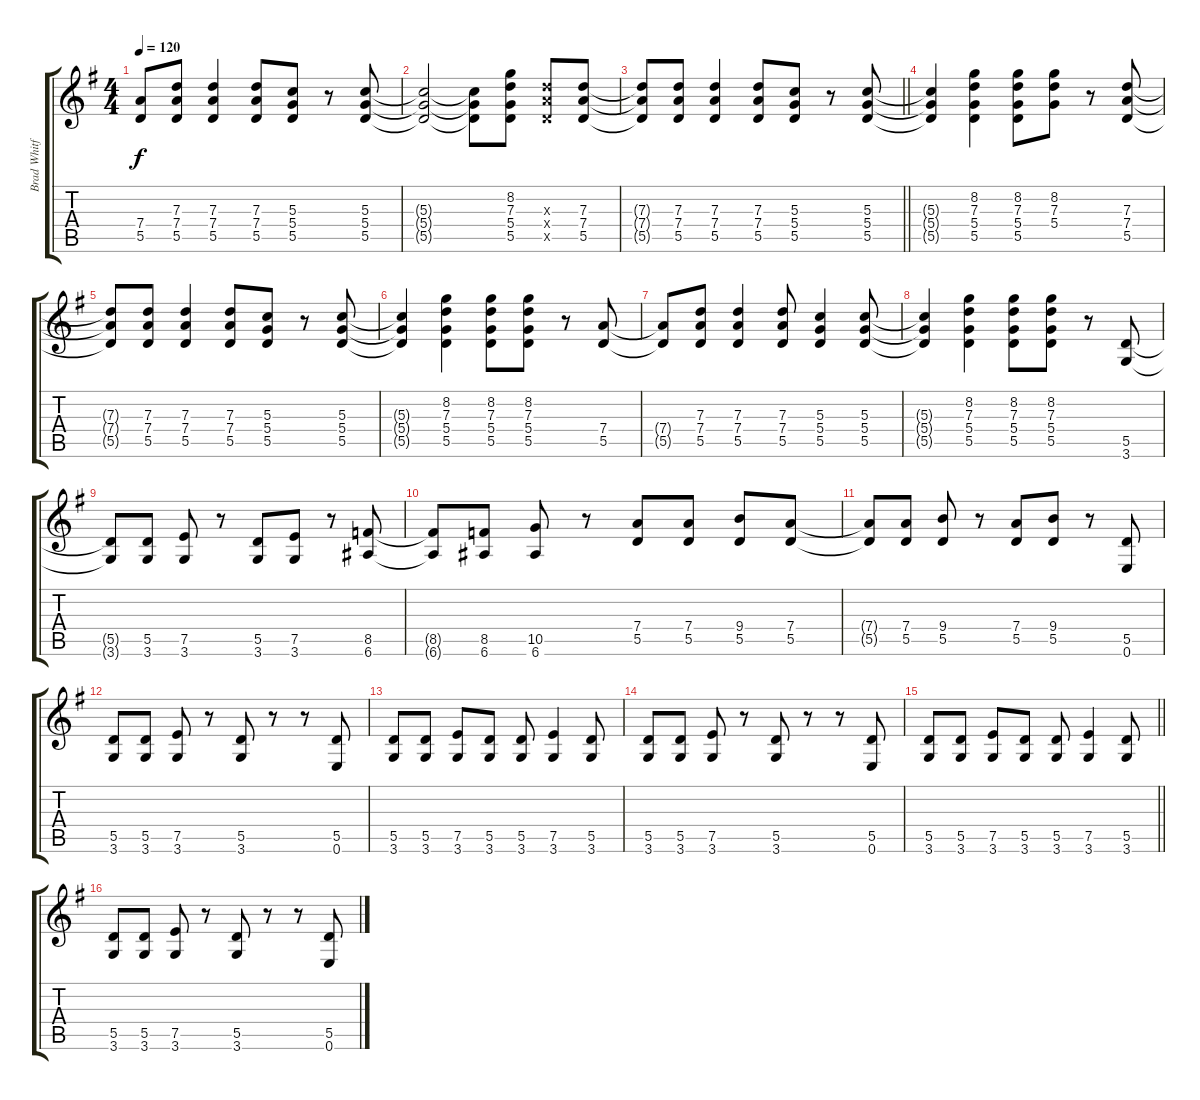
\track ("Brad Whitford" "Brad Whitf") {instrument distortionguitar}
\staff {score tabs}
\tuning (E4 B3 G3 D3 A2 E2) {hide}
\ts (4 4)
\tempo 120
\clef g2
\ks g
(7.4{t} 5.5{t}).8{dy f} (7.3 7.4 5.5).8 (7.3 7.4 5.5).4 (7.3 7.4 5.5).8 (5.3 5.4 5.5).8 r.8 (5.3 5.4 5.5).8 |
(5.3{t} 5.4{t} 5.5{t}).2 (5.3{t} 5.4{t} 5.5{t}).8 (8.2 7.3 5.4 5.5).8 (7.3{x} 7.4{x} 5.5{x}).8 (7.3 7.4 5.5).8 |
\barLineRight lightlight
(7.3{t} 7.4{t} 5.5{t}).8 (7.3 7.4 5.5).8 (7.3 7.4 5.5).4 (7.3 7.4 5.5).8 (5.3 5.4 5.5).8 r.8 (5.3 5.4 5.5).8 |
(5.3{t} 5.4{t} 5.5{t}).4 (8.2 7.3 5.4 5.5).4 (8.2 7.3 5.4 5.5).8 (8.2 7.3 5.4).8 r.8 (7.3 7.4 5.5).8 |
(7.3{t} 7.4{t} 5.5{t}).8 (7.3 7.4 5.5).8 (7.3 7.4 5.5).4 (7.3 7.4 5.5).8 (5.3 5.4 5.5).8 r.8 (5.3 5.4 5.5).8 |
(5.3{t} 5.4{t} 5.5{t}).4 (8.2 7.3 5.4 5.5).4 (8.2 7.3 5.4 5.5).8 (8.2 7.3 5.4 5.5).8 r.8 (7.4 5.5).8 |
(7.4{t} 5.5{t}).8 (7.3 7.4 5.5).8 (7.3 7.4 5.5).4 (7.3 7.4 5.5).8 (5.3 5.4 5.5).4 (5.3 5.4 5.5).8 |
(5.3{t} 5.4{t} 5.5{t}).4 (8.2 7.3 5.4 5.5).4 (8.2 7.3 5.4 5.5).8 (8.2 7.3 5.4 5.5).8 r.8 (5.5 3.6).8 |
(5.5{t} 3.6{t}).8 (5.5 3.6).8 (7.5 3.6).8 r.8 (5.5 3.6).8 (7.5 3.6).8 r.8 (8.5 6.6).8 |
(8.5{t} 6.6{t}).8 (8.5 6.6).8 (10.5 6.6).8 r.8 (7.4 5.5).8 (7.4 5.5).8 (9.4 5.5).8 (7.4 5.5).8 |
(7.4{t} 5.5{t}).8 (7.4 5.5).8 (9.4 5.5).8 r.8 (7.4 5.5).8 (9.4 5.5).8 r.8 (5.5 0.6).8 |
(5.5 3.6).8 (5.5 3.6).8 (7.5 3.6).8 r.8 (5.5 3.6).8 r.8 r.8 (5.5 0.6).8 |
(5.5 3.6).8 (5.5 3.6).8 (7.5 3.6).8 (5.5 3.6).8 (5.5 3.6).8 (7.5 3.6).4 (5.5 3.6).8 |
(5.5 3.6).8 (5.5 3.6).8 (7.5 3.6).8 r.8 (5.5 3.6).8 r.8 r.8 (5.5 0.6).8 |
\barLineRight lightlight
(5.5 3.6).8 (5.5 3.6).8 (7.5 3.6).8 (5.5 3.6).8 (5.5 3.6).8 (7.5 3.6).4 (5.5 3.6).8 |
(5.5 3.6).8 (5.5 3.6).8 (7.5 3.6).8 r.8 (5.5 3.6).8 r.8 r.8 (5.5 0.6).8
